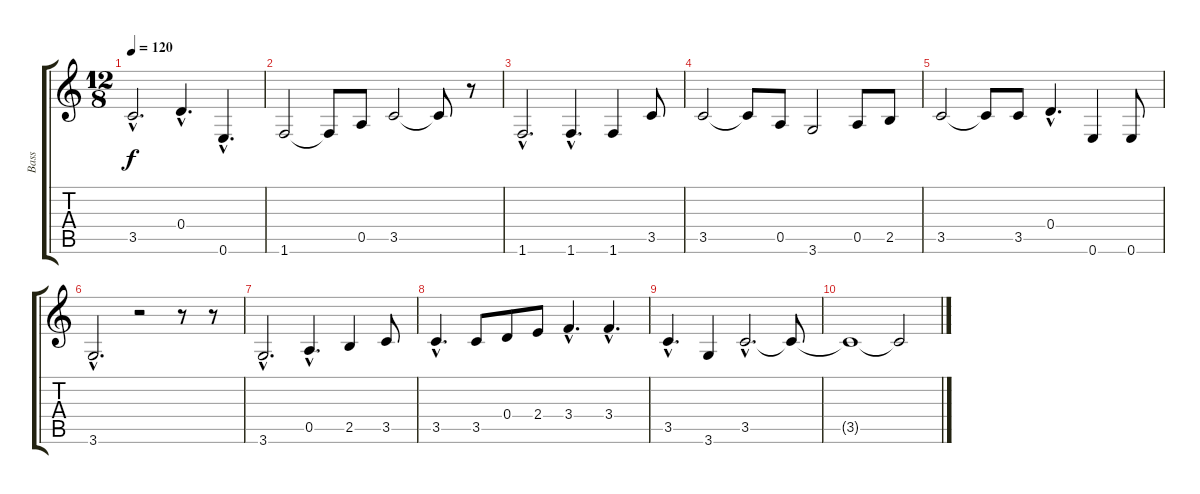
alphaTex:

\track ("Bass" "Bass") {instrument acousticbass}
\staff {score tabs}
\tuning (E4 B3 G3 D3 A2 E2) {hide}
\ts (12 8)
\tempo 120
\clef g2
\ks c
3.5{hac}.2{d dy f} 0.4{hac}.4{d} 0.6{hac}.4{d} |
1.6.2 1.6{t}.8 0.5.8 3.5.2 3.5{t}.8 r.8 |
1.6{hac}.2{d} 1.6{hac}.4{d} 1.6.4 3.5.8 |
3.5.2 3.5{t}.8 0.5.8 3.6.2 0.5.8 2.5.8 |
3.5.2 3.5{t}.8 3.5.8 0.4{hac}.4{d} 0.6.4 0.6.8 |
3.6{hac}.2{d} r.2 r.8 r.8 |
3.6{hac}.2{d} 0.5{hac}.4{d} 2.5.4 3.5.8 |
3.5{hac}.4{d} 3.5.8 0.4.8 2.4.8 3.4{hac}.4{d} 3.4{hac}.4{d} |
3.5{hac}.4{d} 3.6.4 3.5{hac}.2{d} 3.5{t}.8 |
3.5{t}.1 3.5{t}.2
